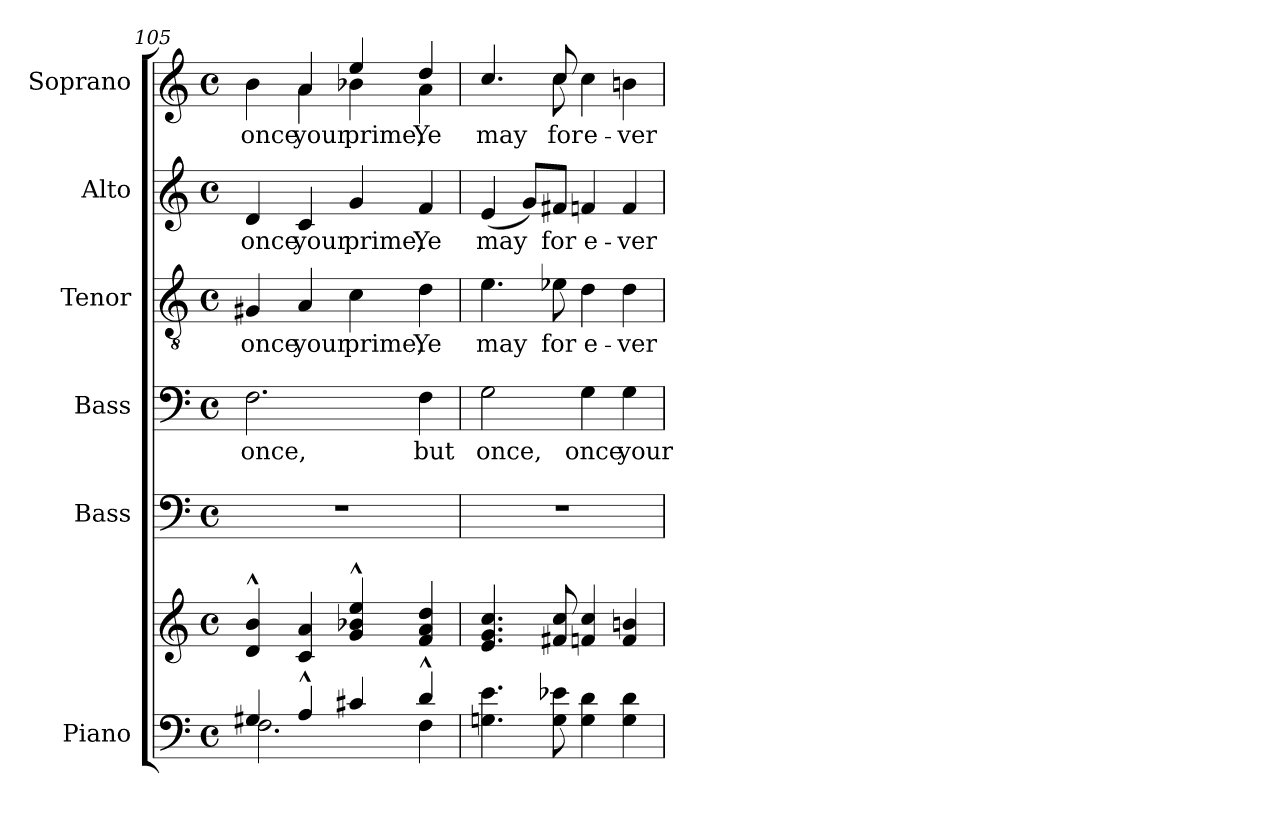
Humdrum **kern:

**kern	**kern	**kern	**kern	**text	**kern	**text	**kern	**text	**kern	**text
*part6	*part6	*part5	*part4	*part4	*part3	*part3	*part2	*part2	*part1	*part1
*staff7	*staff6	*staff5	*staff4	*staff4	*staff3	*staff3	*staff2	*staff2	*staff1	*staff1
*I"Piano	*	*I"Bass	*I"Bass	*	*I"Tenor	*	*I"Alto	*	*I"Soprano	*
*I'Pno.	*	*I'B.	*I'B.	*	*I'T.	*	*I'A.	*	*I'S.	*
*clefF4	*clefG2	*clefF4	*clefF4	*	*clefGv2	*	*clefG2	*	*clefG2	*
*	*	*	*	*	*ITrd7c12	*	*	*	*	*
*k[]	*k[]	*k[]	*k[]	*	*k[]	*	*k[]	*	*k[]	*
*C:	*C:	*C:	*C:	*	*C:	*	*C:	*	*C:	*
*M4/4	*M4/4	*M4/4	*M4/4	*	*M4/4	*	*M4/4	*	*M4/4	*
*met(c)	*met(c)	*met(c)	*met(c)	*	*met(c)	*	*met(c)	*	*met(c)	*
=105	=105	=105	=105	=105	=105	=105	=105	=105	=105	=105
*^	*	*	*	*	*	*	*	*	*	*
!	!	!	!	!	!LO:LY:b:color=#000000	!	!	!	!	!	!
!	!	!	!	!	!	!	!LO:LY:b:color=#000000	!	!	!	!
!	!	!	!	!	!	!	!	!	!LO:LY:b:color=#000000	!	!
!	!	!	!	!	!	!	!	!	!	!	!LO:LY:b:color=#000000
*	*	*	*	*	*	*	*	*	*	*^	*
4G#Xi/	2.Fi\	4di/^^ 4bi^^	1r	2.Fi\	once,	4GG#Xi/	once	4di/	once	4bi\	4ryy	once
!	!	!	!	!	!	!	!LO:LY:b:color=#000000	!	!	!	!	!
!	!	!	!	!	!	!	!	!	!LO:LY:b:color=#000000	!	!	!
!	!	!	!	!	!	!	!	!	!	!	!	!LO:LY:b:color=#000000
4A^^i/	.	4ci/ 4ai	.	.	.	4AAi/	your	4ci/	your	4ai/	4ai\	your
!	!	!	!	!	!	!	!LO:LY:b:color=#000000	!	!	!	!	!
!	!	!	!	!	!	!	!	!	!LO:LY:b:color=#000000	!	!	!
!	!	!	!	!	!	!	!	!	!	!	!	!LO:LY:b:color=#000000
4c#Xi/	.	4gi/^^ 4b-Xi^^ 4eei^^	.	.	.	4Ci\	prime,	4gi/	prime,	4eei/	4b-Xi\	prime,
!	!	!	!	!	!LO:LY:b:color=#000000	!	!	!	!	!	!	!
!	!	!	!	!	!	!	!LO:LY:b:color=#000000	!	!	!	!	!
!	!	!	!	!	!	!	!	!	!LO:LY:b:color=#000000	!	!	!
!	!	!	!	!	!	!	!	!	!	!	!	!LO:LY:b:color=#000000
4d^^i/	4Fi\	4fi/ 4ai 4ddi	.	4Fi\	but	4Di\	Ye	4fi/	Ye	4ddi/	4ai\	Ye
*v	*v	*	*	*	*	*	*	*	*	*	*	*
=106	=106	=106	=106	=106	=106	=106	=106	=106	=106	=106	=106
*^	*	*	*	*	*	*	*	*	*	*	*
!	!	!	!	!	!LO:LY:b:color=#000000	!	!	!	!	!	!	!
*v	*v	*	*	*	*	*	*	*	*	*	*	*
*^	*	*	*	*	*	*	*	*	*	*	*
!	!	!	!	!	!	!	!LO:LY:b:color=#000000	!	!	!	!	!
*v	*v	*	*	*	*	*	*	*	*	*	*	*
*^	*	*	*	*	*	*	*	*	*	*	*
!	!	!	!	!	!	!	!	!	!LO:LY:b:color=#000000	!	!	!
*v	*v	*	*	*	*	*	*	*	*	*	*	*
*^	*	*	*	*	*	*	*	*	*	*	*
!	!	!	!	!	!	!	!	!	!	!	!	!LO:LY:b:color=#000000
*v	*v	*	*	*	*	*	*	*	*	*	*	*
4.Gni\ 4.ei	4.ei/ 4.gi 4.cci	1r	2Gi\	once,	4.Ei\	may	(4ei/	may	4.ryy	4.cci/	may
.	.	.	.	.	.	.	8gi/L)	.	.	.	.
!	!	!	!	!	!	!LO:LY:b:color=#000000	!	!	!	!	!
!	!	!	!	!	!	!	!	!LO:LY:b:color=#000000	!	!	!
!	!	!	!	!	!	!	!	!	!	!	!LO:LY:b:color=#000000
8Gi\ 8e-Xi	8f#Xi/ 8cci	.	.	.	8E-Xi\	for	8f#Xi/J	for	8cci/	8cci\	for
!	!	!	!	!LO:LY:b:color=#000000	!	!	!	!	!	!	!
!	!	!	!	!	!	!LO:LY:b:color=#000000	!	!	!	!	!
!	!	!	!	!	!	!	!	!LO:LY:b:color=#000000	!	!	!
!	!	!	!	!	!	!	!	!	!	!	!LO:LY:b:color=#000000
4Gi\ 4di	4fni/ 4cci	.	4Gi\	once	4Di\	e-	4fni/	e-	2ryy	4cci\	e-
!	!	!	!	!LO:LY:b:color=#000000	!	!	!	!	!	!	!
!	!	!	!	!	!	!LO:LY:b:color=#000000	!	!	!	!	!
!	!	!	!	!	!	!	!	!LO:LY:b:color=#000000	!	!	!
!	!	!	!	!	!	!	!	!	!	!	!LO:LY:b:color=#000000
4Gi\ 4di	4fi/ 4bni	.	4Gi\	your	4Di\	-ver	4fi/	-ver	.	4bni\	-ver
*	*	*	*	*	*	*	*	*	*v	*v	*
=	=	=	=	=	=	=	=	=	=	=
*-	*-	*-	*-	*-	*-	*-	*-	*-	*-	*-
